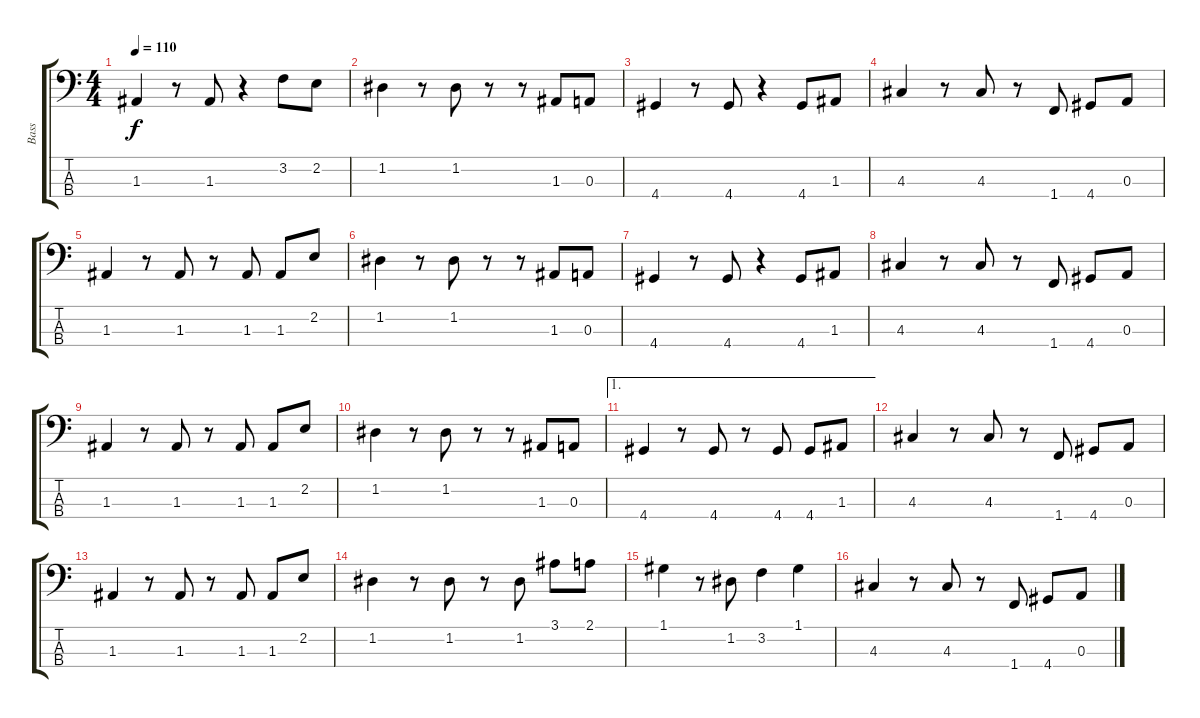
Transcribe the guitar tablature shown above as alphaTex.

\track ("Bass" "Bass") {instrument electricbassfinger}
\staff {score tabs}
\tuning (G2 D2 A1 E1) {hide}
\ts (4 4)
\tempo 110
\clef f4
\ks c
1.3.4{dy f} r.8 1.3.8 r.4 3.2.8 2.2.8 |
1.2.4 r.8 1.2.8 r.8 r.8 1.3.8 0.3.8 |
4.4.4 r.8 4.4.8 r.4 4.4.8 1.3.8 |
4.3.4 r.8 4.3.8 r.8 1.4.8 4.4.8 0.3.8 |
1.3.4 r.8 1.3.8 r.8 1.3.8 1.3.8 2.2.8 |
1.2.4 r.8 1.2.8 r.8 r.8 1.3.8 0.3.8 |
4.4.4 r.8 4.4.8 r.4 4.4.8 1.3.8 |
4.3.4 r.8 4.3.8 r.8 1.4.8 4.4.8 0.3.8 |
1.3.4 r.8 1.3.8 r.8 1.3.8 1.3.8 2.2.8 |
1.2.4 r.8 1.2.8 r.8 r.8 1.3.8 0.3.8 |
\ae 1
4.4.4 r.8 4.4.8 r.8 4.4.8 4.4.8 1.3.8 |
4.3.4 r.8 4.3.8 r.8 1.4.8 4.4.8 0.3.8 |
1.3.4 r.8 1.3.8 r.8 1.3.8 1.3.8 2.2.8 |
1.2.4 r.8 1.2.8 r.8 1.2.8 3.1.8 2.1.8 |
1.1.4 r.8 1.2.8 3.2.4 1.1.4 |
4.3.4 r.8 4.3.8 r.8 1.4.8 4.4.8 0.3.8
